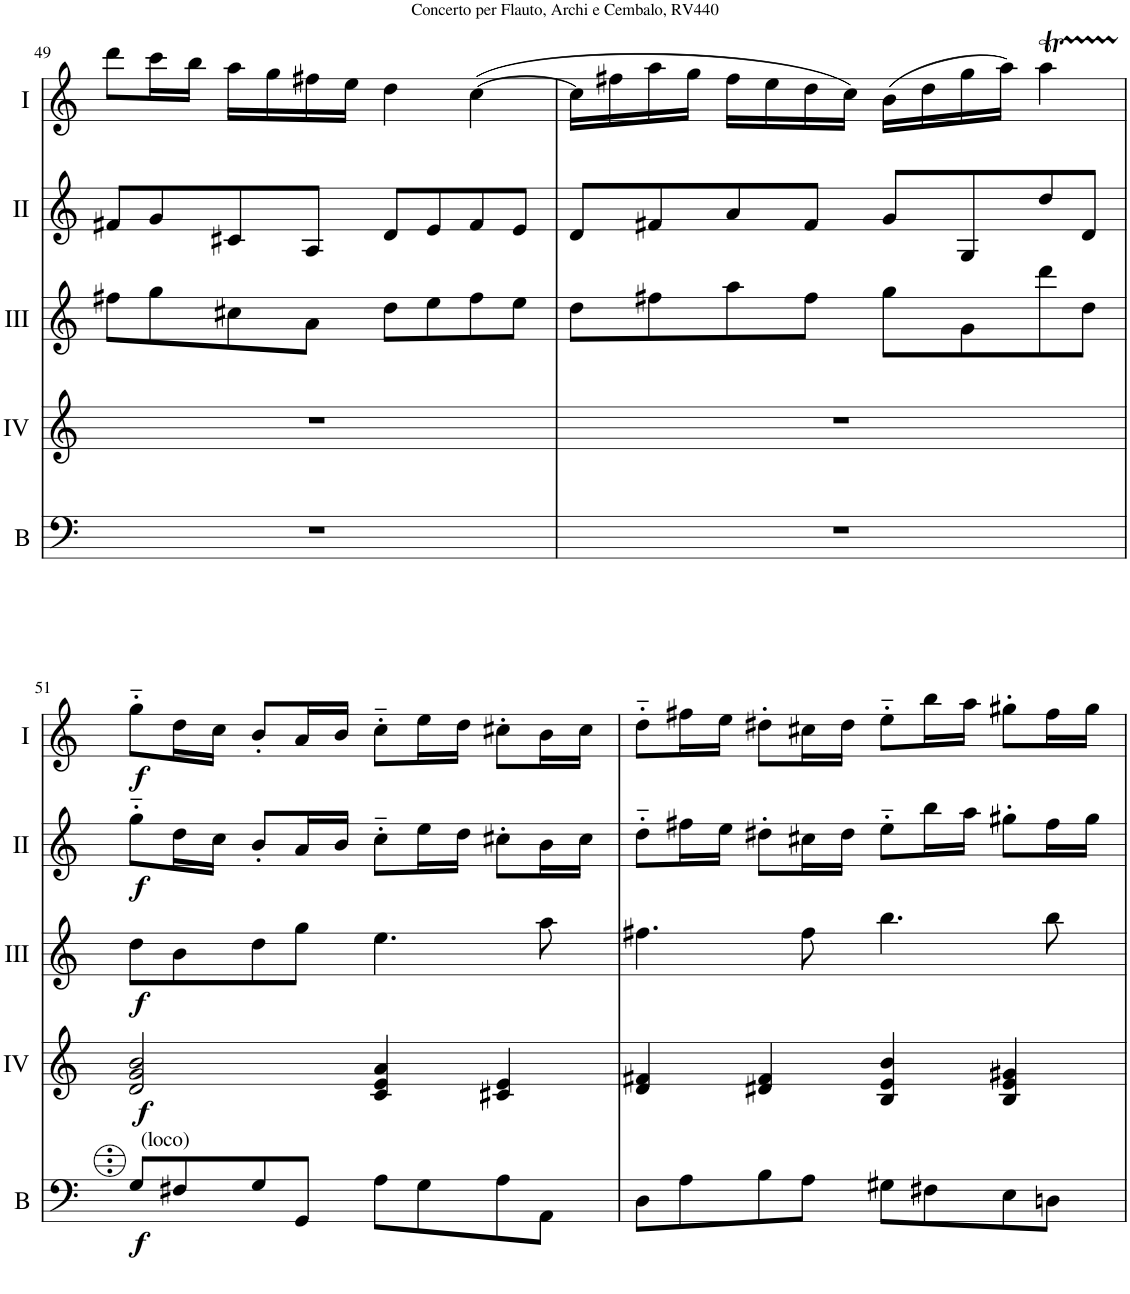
**kern	**dynam	**kern	**dynam	**kern	**dynam	**kern	**dynam	**kern	**dynam
*part5	*part5	*part4	*part4	*part3	*part3	*part2	*part2	*part1	*part1
*staff5	*staff5	*staff4	*staff4	*staff3	*staff3	*staff2	*staff2	*staff1	*staff1
*I"Basson	*	*I"Acc. 4	*	*I"Acc. 3	*	*I"Acc. 2	*	*I"Acc. 1	*
*I'B	*	*	*	*	*	*	*	*	*
!!LO:PB:g=z
*clefF4	*	*clefG2	*	*clefG2	*	*clefG2	*	*clefG2	*
*Trd7c12	*	*	*	*Trd7c12	*	*	*	*	*
*k[]	*	*k[]	*	*k[]	*	*k[]	*	*k[]	*
*M4/4	*	*M4/4	*	*M4/4	*	*M4/4	*	*M4/4	*
*met(c)	*	*met(c)	*	*met(c)	*	*met(c)	*	*met(c)	*
=49	=49	=49	=49	=49	=49	=49	=49	=49	=49
1r	.	1r	.	8ff#X\L	.	8f#X/L	.	8ddd\L	.
.	.	.	.	8gg\	.	8g/	.	16ccc\L	.
.	.	.	.	.	.	.	.	16bb\JJ	.
.	.	.	.	8cc#X\	.	8c#X/	.	16aa\LL	.
.	.	.	.	.	.	.	.	16gg\	.
.	.	.	.	8a\J	.	8A/J	.	16ff#X\	.
.	.	.	.	.	.	.	.	16ee\JJ	.
.	.	.	.	8dd\L	.	8d/L	.	4dd\	.
.	.	.	.	8ee\	.	8e/	.	.	.
.	.	.	.	8ff#\	.	8f#/	.	([4cc\	.
.	.	.	.	8ee\J	.	8e/J	.	.	.
=50	=50	=50	=50	=50	=50	=50	=50	=50	=50
1r	.	1r	.	8dd\L	.	8d/L	.	16cc\LL]	.
.	.	.	.	.	.	.	.	16ff#X\	.
.	.	.	.	8ff#X\	.	8f#X/	.	16aa\	.
.	.	.	.	.	.	.	.	16gg\JJ	.
.	.	.	.	8aa\	.	8a/	.	16ff#\LL	.
.	.	.	.	.	.	.	.	16ee\	.
.	.	.	.	8ff#\J	.	8f#/J	.	16dd\	.
.	.	.	.	.	.	.	.	16cc\JJ)	.
.	.	.	.	8gg\L	.	8g/L	.	(16b\LL	.
.	.	.	.	.	.	.	.	16dd\	.
.	.	.	.	8g\	.	8G/	.	16gg\	.
.	.	.	.	.	.	.	.	16aa\JJ)	.
.	.	.	.	8ddd\	.	8dd/	.	4aaT\	.
.	.	.	.	8dd\J	.	8d/J	.	.	.
!!LO:LB:g=z
=51	=51	=51	=51	=51	=51	=51	=51	=51	=51
!LO:TX:a:t=(loco)	!	!	!	!	!	!	!	!	!
!	!LO:DY:b	!	!LO:DY:b	!	!LO:DY:b	!	!LO:DY:b	!	!LO:DY:b
8G/L	f	2d/ 2g/ 2b/	f	8dd\L	f	8gg'~\L	f	8gg'~\L	f
8F#X/	.	.	.	8b\	.	16dd\L	.	16dd\L	.
.	.	.	.	.	.	16cc\JJ	.	16cc\JJ	.
8G/	.	.	.	8dd\	.	8b'/L	.	8b'/L	.
8GG/J	.	.	.	8gg\J	.	16a/L	.	16a/L	.
.	.	.	.	.	.	16b/JJ	.	16b/JJ	.
8A\L	.	4c/ 4e/ 4a/	.	4.ee\	.	8cc'~\L	.	8cc'~\L	.
8G\	.	.	.	.	.	16ee\L	.	16ee\L	.
.	.	.	.	.	.	16dd\JJ	.	16dd\JJ	.
8A\	.	4c#X/ 4e/	.	.	.	8cc#X'\L	.	8cc#X'\L	.
8AA\J	.	.	.	8aa\	.	16b\L	.	16b\L	.
.	.	.	.	.	.	16cc#\JJ	.	16cc#\JJ	.
=52	=52	=52	=52	=52	=52	=52	=52	=52	=52
8D\L	.	4d/ 4f#X/	.	4.ff#X\	.	8dd'~\L	.	8dd'~\L	.
8A\	.	.	.	.	.	16ff#X\L	.	16ff#X\L	.
.	.	.	.	.	.	16ee\JJ	.	16ee\JJ	.
8B\	.	4d#X/ 4f#/	.	.	.	8dd#X'\L	.	8dd#X'\L	.
8A\J	.	.	.	8ff#\	.	16cc#X\L	.	16cc#X\L	.
.	.	.	.	.	.	16dd#\JJ	.	16dd#\JJ	.
8G#X\L	.	4B/ 4e/ 4b/	.	4.bb\	.	8ee'~\L	.	8ee'~\L	.
8F#X\	.	.	.	.	.	16bb\L	.	16bb\L	.
.	.	.	.	.	.	16aa\JJ	.	16aa\JJ	.
8E\	.	4B/ 4e/ 4g#X/	.	.	.	8gg#X'\L	.	8gg#X'\L	.
8Dn\J	.	.	.	8bb\	.	16ff#\L	.	16ff#\L	.
.	.	.	.	.	.	16gg#\JJ	.	16gg#\JJ	.
=	=	=	=	=	=	=	=	=	=
*-	*-	*-	*-	*-	*-	*-	*-	*-	*-
